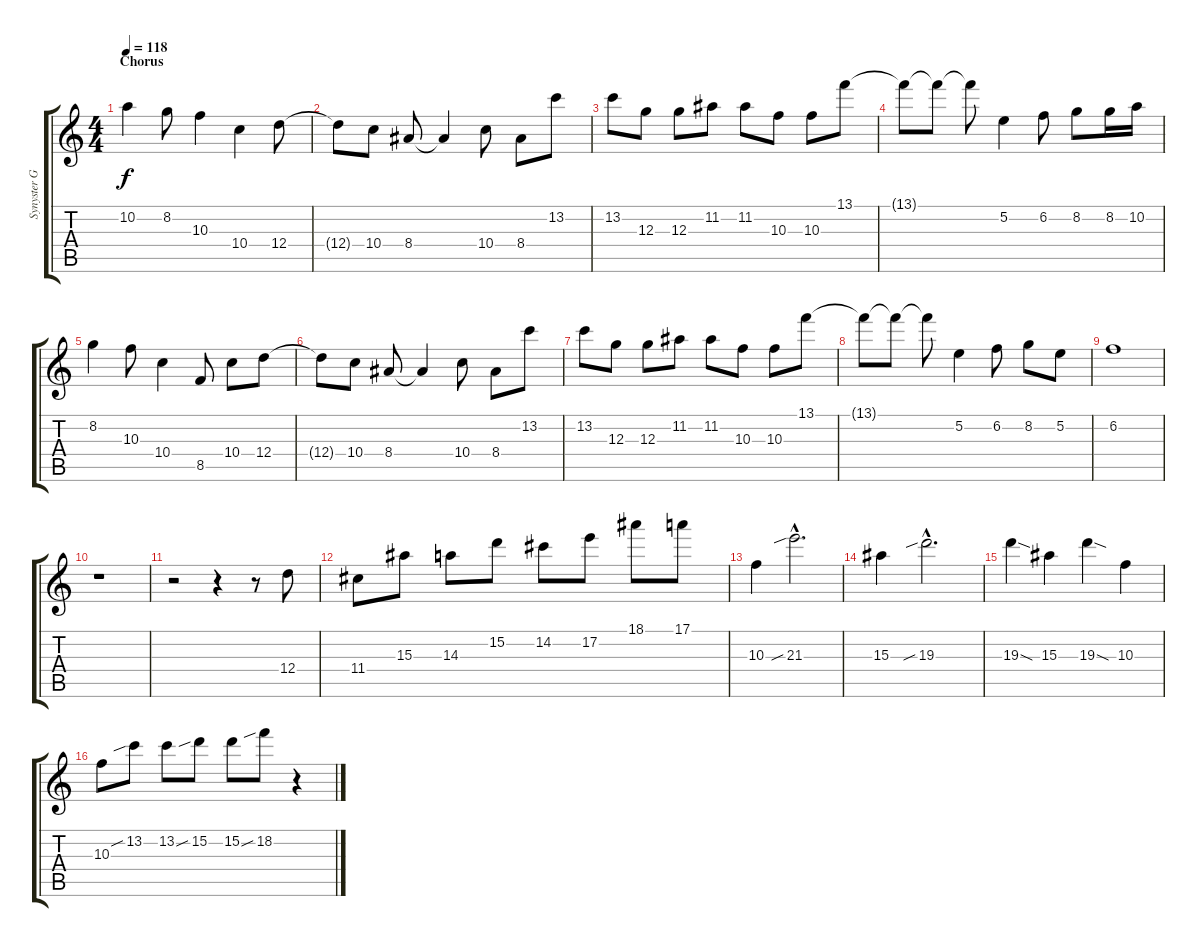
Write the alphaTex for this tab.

\track ("Synyster Gates" "Synyster G") {instrument distortionguitar}
\staff {score tabs}
\tuning (E4 B3 G3 D3 A2 D2) {hide}
\ts (4 4)
\section ("" "Chorus")
\tempo 118
\clef g2
\ks c
10.2.4{dy f} 8.2.8 10.3.4 10.4.4 12.4.8 |
12.4{t}.8 10.4.8 8.4.8 8.4{t}.4 10.4.8 8.4.8 13.2.8 |
13.2.8 12.3.8 12.3.8 11.2.8 11.2.8 10.3.8 10.3.8 13.1.8 |
13.1{t}.8 13.1{t}.8 13.1{t}.8 5.2.4 6.2.8 8.2.8 8.2.16 10.2.16 |
8.2.4 10.3.8 10.4.4 8.5.8 10.4.8 12.4.8 |
12.4{t}.8 10.4.8 8.4.8 8.4{t}.4 10.4.8 8.4.8 13.2.8 |
13.2.8 12.3.8 12.3.8 11.2.8 11.2.8 10.3.8 10.3.8 13.1.8 |
13.1{t}.8 13.1{t}.8 13.1{t}.8 5.2.4 6.2.8 8.2.8 5.2.8 |
6.2.1{volume 10} |
r.1 |
r.2 r.4 r.8 12.4.8{volume 16} |
11.4.8 15.3.8 14.3.8 15.2.8 14.2.8 17.2.8 18.1.8 17.1.8 |
10.3.4 21.3{sib hac}.2{d} |
15.3.4 19.3{sib hac}.2{d} |
19.3{sod}.4 15.3.4 19.3{sod}.4 10.3.4 |
10.3.8 13.2{sib}.8 13.2.8 15.2{sib}.8 15.2.8 18.2{sib}.8 r.4
